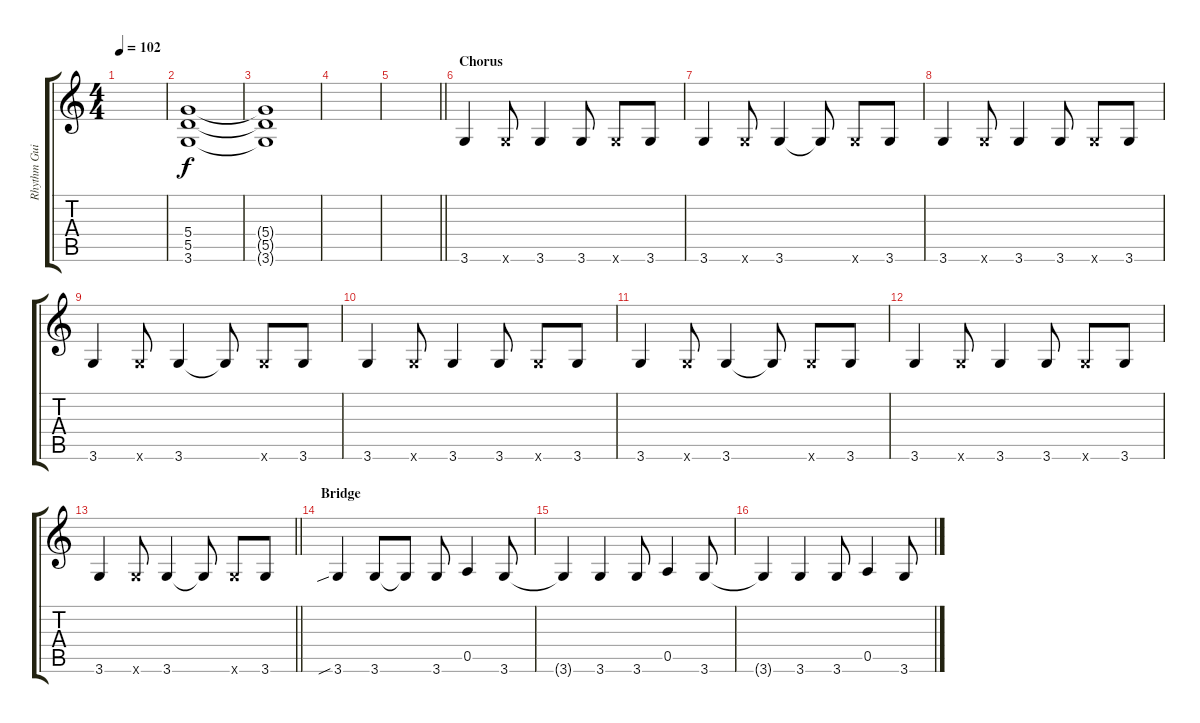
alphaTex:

\track ("Rhythm Guitar" "Rhythm Gui") {instrument electricguitarclean}
\staff {score tabs}
\tuning (E4 B3 G3 D3 A2 E2) {hide}
\ts (4 4)
\tempo 102
\clef g2
\ks c
|
(5.4 5.5 3.6).1 |
(5.4{t} 5.5{t} 3.6{t}).1 |
|
\barLineRight lightlight
|
\section ("" "Chorus")
3.6.4 3.6{x}.8 3.6.4 3.6.8 3.6{x}.8 3.6.8 |
3.6.4 3.6{x}.8 3.6.4 3.6{t}.8 3.6{x}.8 3.6.8 |
3.6.4 3.6{x}.8 3.6.4 3.6.8 3.6{x}.8 3.6.8 |
3.6.4 3.6{x}.8 3.6.4 3.6{t}.8 3.6{x}.8 3.6.8 |
3.6.4 3.6{x}.8 3.6.4 3.6.8 3.6{x}.8 3.6.8 |
3.6.4 3.6{x}.8 3.6.4 3.6{t}.8 3.6{x}.8 3.6.8 |
3.6.4 3.6{x}.8 3.6.4 3.6.8 3.6{x}.8 3.6.8 |
\barLineRight lightlight
3.6.4 3.6{x}.8 3.6.4 3.6{t}.8 3.6{x}.8 3.6.8 |
\section ("" "Bridge")
3.6{sib}.4 3.6.8 3.6{t}.8 3.6.8 0.5.4 3.6.8 |
3.6{t}.4 3.6.4 3.6.8 0.5.4 3.6.8 |
3.6{t}.4 3.6.4 3.6.8 0.5.4 3.6.8
